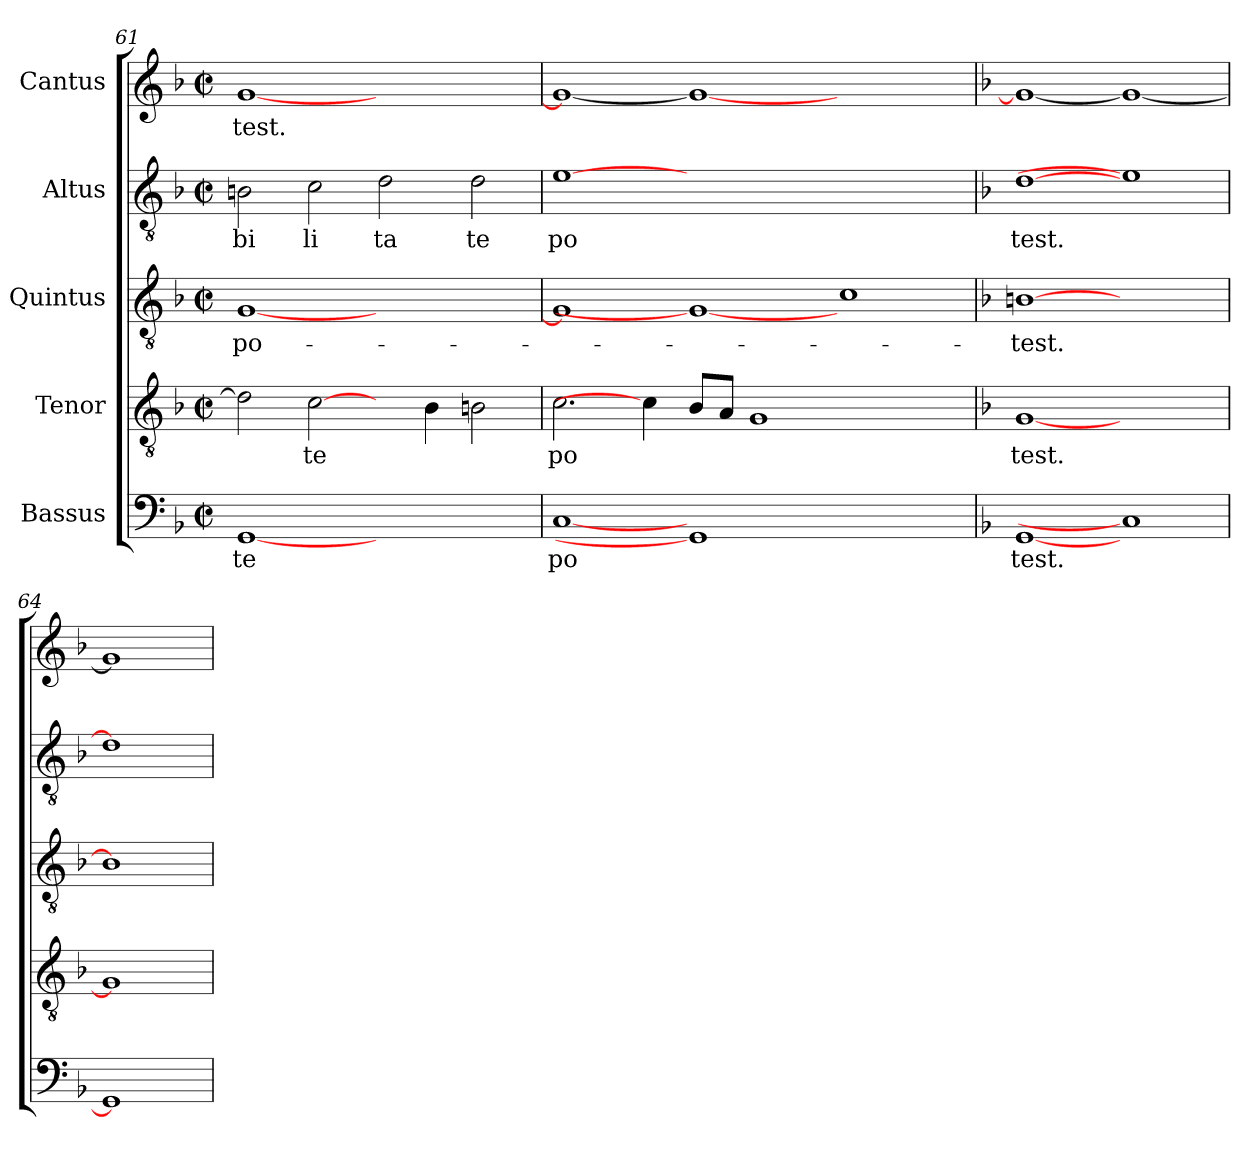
**kern	**text	**kern	**text	**kern	**text	**kern	**text	**kern	**text
*part5	*part5	*part4	*part4	*part3	*part3	*part2	*part2	*part1	*part1
*staff5	*staff5	*staff4	*staff4	*staff3	*staff3	*staff2	*staff2	*staff1	*staff1
*I"Bassus	*	*I"Tenor	*	*I"Quintus	*	*I"Altus	*	*I"Cantus	*
*clefF4	*	*clefGv2	*	*clefGv2	*	*clefGv2	*	*clefG2	*
*k[b-]	*	*k[b-]	*	*k[b-]	*	*k[b-]	*	*k[b-]	*
*F:	*	*F:	*	*F:	*	*F:	*	*F:	*
*M2/2	*	*M2/2	*	*M2/2	*	*M2/2	*	*M2/2	*
*met(c|)	*	*met(c|)	*	*met(c|)	*	*met(c|)	*	*met(c|)	*
=61	=61	=61	=61	=61	=61	=61	=61	=61	=61
!	!LO:LY:b:cj	!	!	!	!LO:LY:b:cj	!	!LO:LY:b:cj	!	!LO:LY:b
[1GG	te	2d\]	.	[<1G	po-	2Bn\	bi	[<1g	test.
!	!	!	!LO:LY:b:cj	!	!	!	!LO:LY:b:cj	!	!
.	.	[2c\	te	.	.	2c\	li	.	.
!	!	!	!	!	!	!	!LO:LY:b:cj	!	!
1ryy	.	4ryy	.	1ryy	.	2d\	ta	1ryy	.
.	.	4B-\	.	.	.	.	.	.	.
!	!	!	!	!	!	!	!LO:LY:b:cj	!	!
.	.	2Bn\	.	.	.	2d\	te	.	.
=62	=62	=62	=62	=62	=62	=62	=62	=62	=62
!	!LO:LY:b:cj	!	!LO:LY:b:cj	!	!	!	!LO:LY:b:cj	!	!
[1C	po	2.c\	po	1G]	.	[1e	po	1g_<	.
.	.	4c\]	.	.	.	.	.	.	.
1GG]	.	8B-/L	.	1G_	.	0ryy	.	1g_	.
.	.	8A/J	.	.	.	.	.	.	.
.	.	1G	.	.	.	.	.	.	.
1ryy	.	.	.	1c	.	.	.	1ryy	.
.	.	2.ryy	.	.	.	.	.	.	.
=63	=63	=63	=63	=63	=63	=63	=63	=63	=63
*	*	*	*	*	*	*k[b-]	*	*	*
*	*	*	*	*	*	*F:	*	*	*
!	!LO:LY:b:cj	!	!LO:LY:b:cj	!	!LO:LY:b:cj	!	!LO:LY:b:cj	!	!
[1GG	test.	[1G	test.	[1Bn	-test.	[1d	test.	1g_	.
1C]	.	1ryy	.	1ryy	.	1e]	.	1g_	.
=64	=64!	=64	=64!	=64	=64!	=64	=64!	=64!	=64!
1GG]	.	1G]	.	1B]	.	1d]	.	1g]	.
=	=	=	=	=	=	=	=	=	=
*-	*-	*-	*-	*-	*-	*-	*-	*-	*-
